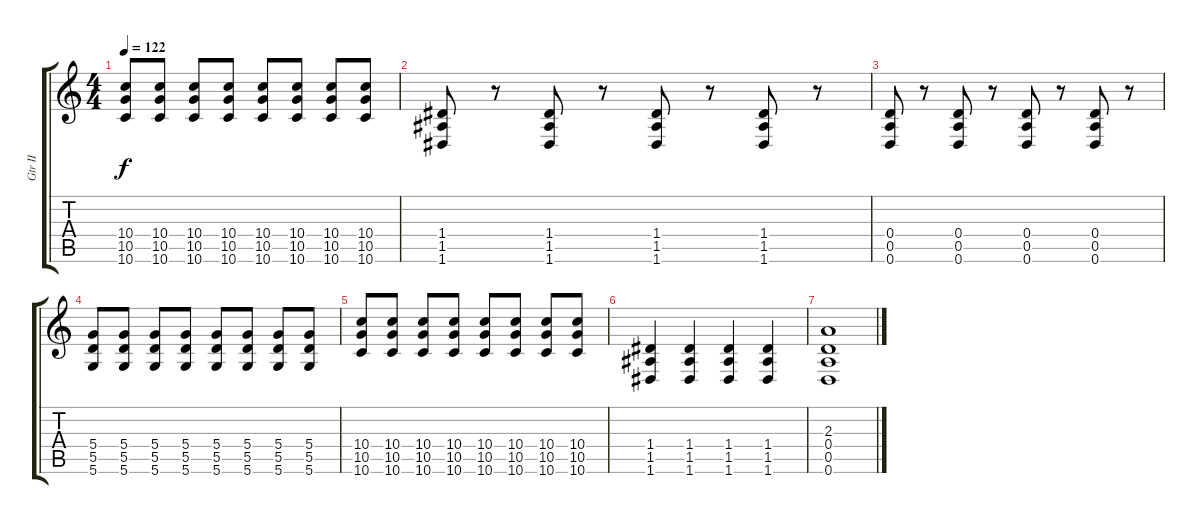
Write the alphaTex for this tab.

\track ("Gtr II" "Gtr II") {instrument overdrivenguitar}
\staff {score tabs}
\tuning (E4 B3 G3 D3 A2 D2) {hide}
\ts (4 4)
\tempo 122
\clef g2
\ks c
(10.4 10.5 10.6).8{dy f} (10.4 10.5 10.6).8 (10.4 10.5 10.6).8 (10.4 10.5 10.6).8 (10.4 10.5 10.6).8 (10.4 10.5 10.6).8 (10.4 10.5 10.6).8 (10.4 10.5 10.6).8 |
(1.4 1.5 1.6).8 r.8 (1.4 1.5 1.6).8 r.8 (1.4 1.5 1.6).8 r.8 (1.4 1.5 1.6).8 r.8 |
(0.4 0.5 0.6).8 r.8 (0.4 0.5 0.6).8 r.8 (0.4 0.5 0.6).8 r.8 (0.4 0.5 0.6).8 r.8 |
(5.4 5.5 5.6).8 (5.4 5.5 5.6).8 (5.4 5.5 5.6).8 (5.4 5.5 5.6).8 (5.4 5.5 5.6).8 (5.4 5.5 5.6).8 (5.4 5.5 5.6).8 (5.4 5.5 5.6).8 |
(10.4 10.5 10.6).8 (10.4 10.5 10.6).8 (10.4 10.5 10.6).8 (10.4 10.5 10.6).8 (10.4 10.5 10.6).8 (10.4 10.5 10.6).8 (10.4 10.5 10.6).8 (10.4 10.5 10.6).8 |
(1.4 1.5 1.6).4 (1.4 1.5 1.6).4 (1.4 1.5 1.6).4 (1.4 1.5 1.6).4 |
(2.3 0.4 0.5 0.6).1
